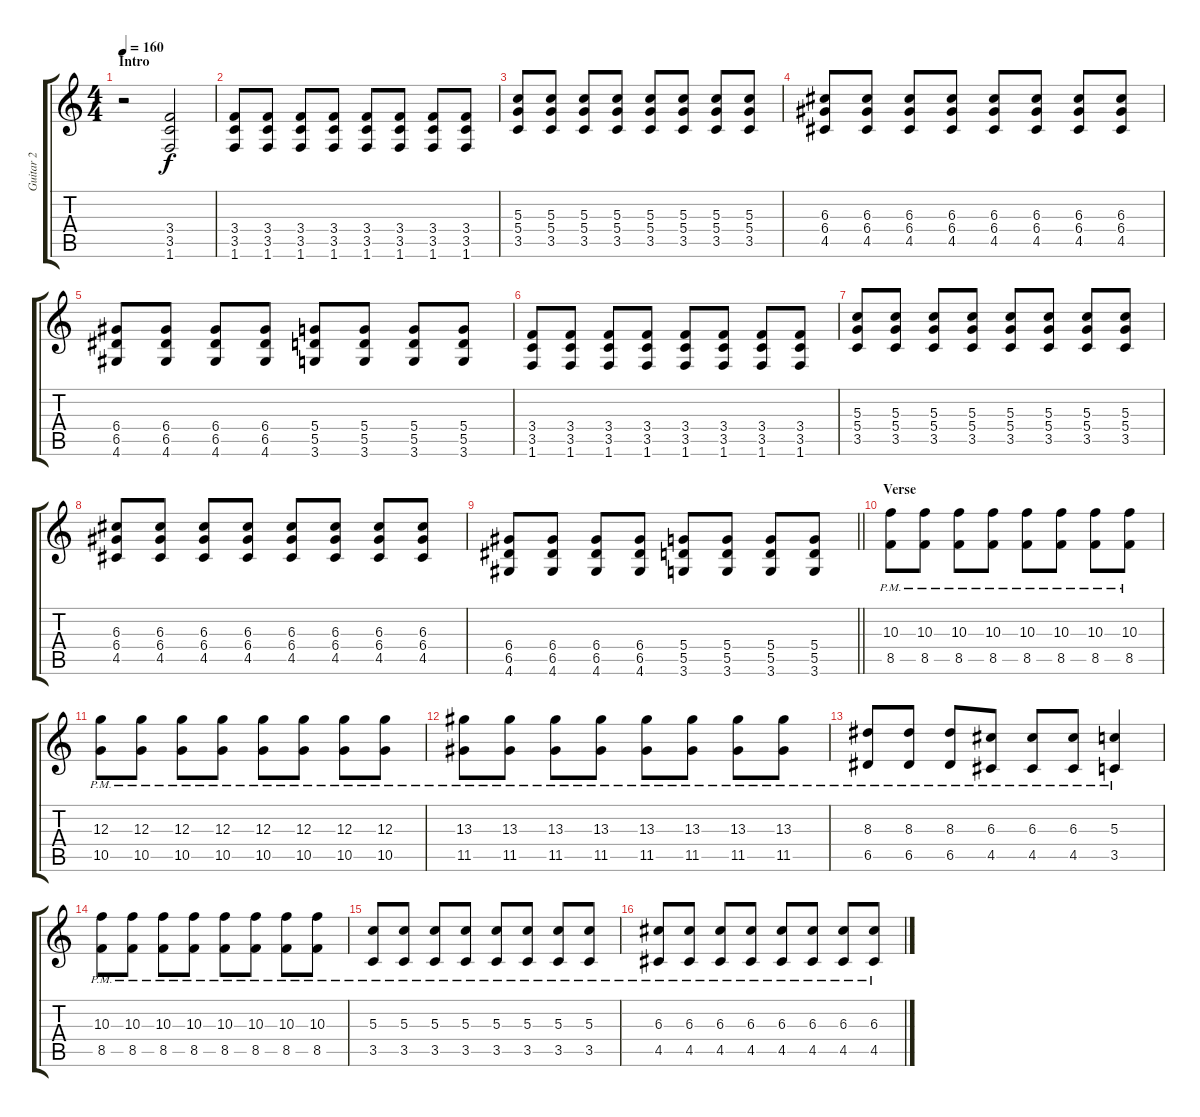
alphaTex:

\track ("Guitar 2" "Guitar 2") {instrument overdrivenguitar}
\staff {score tabs}
\tuning (E4 B3 G3 D3 A2 E2) {hide}
\ts (4 4)
\section ("" "Intro")
\tempo 160
\clef g2
\ks c
r.2{dy f instrument overdrivenguitar} (3.4 3.5 1.6).2 |
(3.4 3.5 1.6).8 (3.4 3.5 1.6).8 (3.4 3.5 1.6).8 (3.4 3.5 1.6).8 (3.4 3.5 1.6).8 (3.4 3.5 1.6).8 (3.4 3.5 1.6).8 (3.4 3.5 1.6).8 |
(5.3 5.4 3.5).8 (5.3 5.4 3.5).8 (5.3 5.4 3.5).8 (5.3 5.4 3.5).8 (5.3 5.4 3.5).8 (5.3 5.4 3.5).8 (5.3 5.4 3.5).8 (5.3 5.4 3.5).8 |
(6.3 6.4 4.5).8 (6.3 6.4 4.5).8 (6.3 6.4 4.5).8 (6.3 6.4 4.5).8 (6.3 6.4 4.5).8 (6.3 6.4 4.5).8 (6.3 6.4 4.5).8 (6.3 6.4 4.5).8 |
(6.4 6.5 4.6).8 (6.4 6.5 4.6).8 (6.4 6.5 4.6).8 (6.4 6.5 4.6).8 (5.4 5.5 3.6).8 (5.4 5.5 3.6).8 (5.4 5.5 3.6).8 (5.4 5.5 3.6).8 |
(3.4 3.5 1.6).8 (3.4 3.5 1.6).8 (3.4 3.5 1.6).8 (3.4 3.5 1.6).8 (3.4 3.5 1.6).8 (3.4 3.5 1.6).8 (3.4 3.5 1.6).8 (3.4 3.5 1.6).8 |
(5.3 5.4 3.5).8 (5.3 5.4 3.5).8 (5.3 5.4 3.5).8 (5.3 5.4 3.5).8 (5.3 5.4 3.5).8 (5.3 5.4 3.5).8 (5.3 5.4 3.5).8 (5.3 5.4 3.5).8 |
(6.3 6.4 4.5).8 (6.3 6.4 4.5).8 (6.3 6.4 4.5).8 (6.3 6.4 4.5).8 (6.3 6.4 4.5).8 (6.3 6.4 4.5).8 (6.3 6.4 4.5).8 (6.3 6.4 4.5).8 |
\barLineRight lightlight
(6.4 6.5 4.6).8 (6.4 6.5 4.6).8 (6.4 6.5 4.6).8 (6.4 6.5 4.6).8 (5.4 5.5 3.6).8 (5.4 5.5 3.6).8 (5.4 5.5 3.6).8 (5.4 5.5 3.6).8 |
\section ("" "Verse")
(10.3{pm} 8.5{pm}).8 (10.3{pm} 8.5{pm}).8 (10.3{pm} 8.5{pm}).8 (10.3{pm} 8.5{pm}).8 (10.3{pm} 8.5{pm}).8 (10.3{pm} 8.5{pm}).8 (10.3{pm} 8.5{pm}).8 (10.3{pm} 8.5{pm}).8 |
(12.3{pm} 10.5{pm}).8 (12.3{pm} 10.5{pm}).8 (12.3{pm} 10.5{pm}).8 (12.3{pm} 10.5{pm}).8 (12.3{pm} 10.5{pm}).8 (12.3{pm} 10.5{pm}).8 (12.3{pm} 10.5{pm}).8 (12.3{pm} 10.5{pm}).8 |
(13.3{pm} 11.5{pm}).8 (13.3{pm} 11.5{pm}).8 (13.3{pm} 11.5{pm}).8 (13.3{pm} 11.5{pm}).8 (13.3{pm} 11.5{pm}).8 (13.3{pm} 11.5{pm}).8 (13.3{pm} 11.5{pm}).8 (13.3{pm} 11.5{pm}).8 |
(8.3{pm} 6.5{pm}).8 (8.3{pm} 6.5{pm}).8 (8.3{pm} 6.5{pm}).8 (6.3{pm} 4.5{pm}).8 (6.3{pm} 4.5{pm}).8 (6.3{pm} 4.5{pm}).8 (5.3{pm} 3.5{pm}).4 |
(10.3{pm} 8.5{pm}).8 (10.3{pm} 8.5{pm}).8 (10.3{pm} 8.5{pm}).8 (10.3{pm} 8.5{pm}).8 (10.3{pm} 8.5{pm}).8 (10.3{pm} 8.5{pm}).8 (10.3{pm} 8.5{pm}).8 (10.3{pm} 8.5{pm}).8 |
(5.3{pm} 3.5{pm}).8 (5.3{pm} 3.5{pm}).8 (5.3{pm} 3.5{pm}).8 (5.3{pm} 3.5{pm}).8 (5.3{pm} 3.5{pm}).8 (5.3{pm} 3.5{pm}).8 (5.3{pm} 3.5{pm}).8 (5.3{pm} 3.5{pm}).8 |
(6.3{pm} 4.5{pm}).8 (6.3{pm} 4.5{pm}).8 (6.3{pm} 4.5{pm}).8 (6.3{pm} 4.5{pm}).8 (6.3{pm} 4.5{pm}).8 (6.3{pm} 4.5{pm}).8 (6.3{pm} 4.5{pm}).8 (6.3{pm} 4.5{pm}).8
